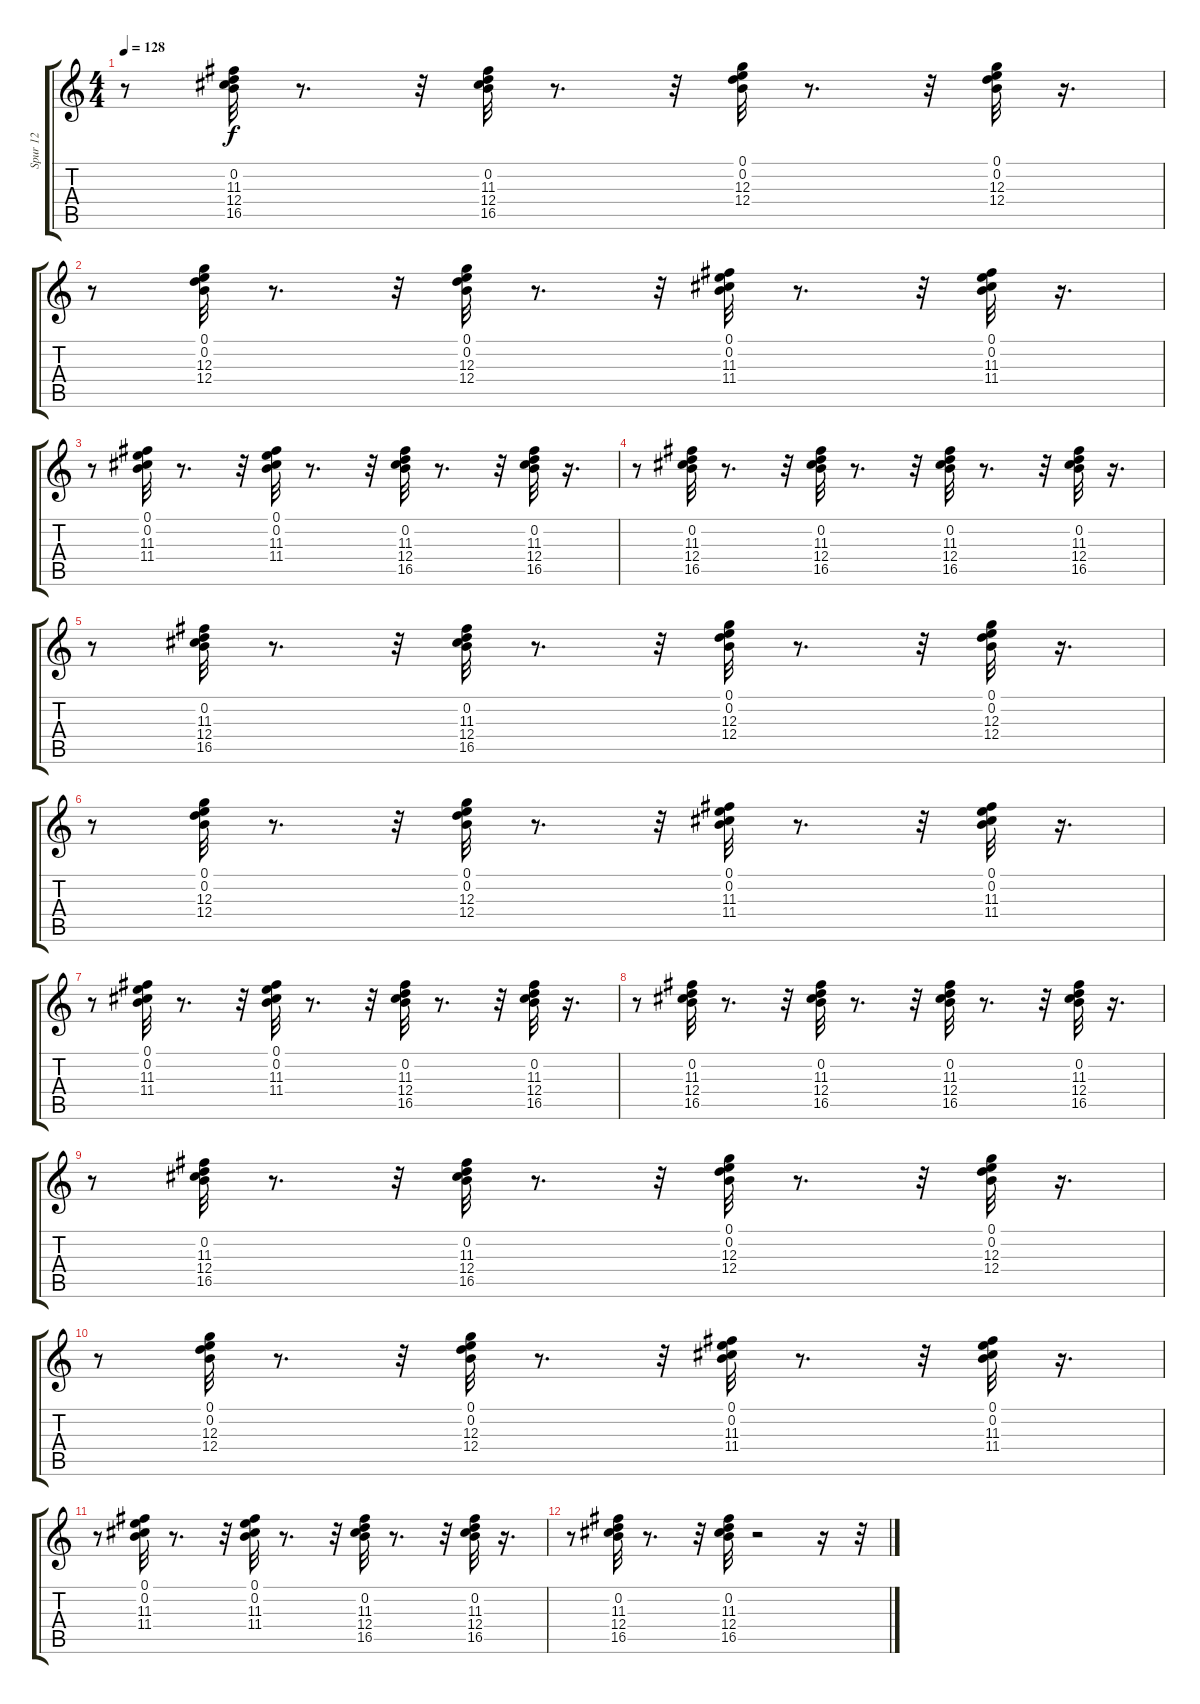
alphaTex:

\track ("Spur 12" "Spur 12") {instrument electricguitarmuted}
\staff {score tabs}
\tuning (E4 B3 G3 D3 A2 E2) {hide}
\ts (4 4)
\tempo 128
\clef g2
\ks c
r.8{dy f} (0.2 11.3 12.4 16.5).32 r.8{d} r.32 (0.2 11.3 12.4 16.5).32 r.8{d} r.32 (0.1 0.2 12.3 12.4).32 r.8{d} r.32 (0.1 0.2 12.3 12.4).32 r.16{d} |
r.8 (0.1 0.2 12.3 12.4).32 r.8{d} r.32 (0.1 0.2 12.3 12.4).32 r.8{d} r.32 (0.1 0.2 11.3 11.4).32 r.8{d} r.32 (0.1 0.2 11.3 11.4).32 r.16{d} |
r.8 (0.1 0.2 11.3 11.4).32 r.8{d} r.32 (0.1 0.2 11.3 11.4).32 r.8{d} r.32 (0.2 11.3 12.4 16.5).32 r.8{d} r.32 (0.2 11.3 12.4 16.5).32 r.16{d} |
r.8 (0.2 11.3 12.4 16.5).32 r.8{d} r.32 (0.2 11.3 12.4 16.5).32 r.8{d} r.32 (0.2 11.3 12.4 16.5).32 r.8{d} r.32 (0.2 11.3 12.4 16.5).32 r.16{d} |
r.8 (0.2 11.3 12.4 16.5).32 r.8{d} r.32 (0.2 11.3 12.4 16.5).32 r.8{d} r.32 (0.1 0.2 12.3 12.4).32 r.8{d} r.32 (0.1 0.2 12.3 12.4).32 r.16{d} |
r.8 (0.1 0.2 12.3 12.4).32 r.8{d} r.32 (0.1 0.2 12.3 12.4).32 r.8{d} r.32 (0.1 0.2 11.3 11.4).32 r.8{d} r.32 (0.1 0.2 11.3 11.4).32 r.16{d} |
r.8 (0.1 0.2 11.3 11.4).32 r.8{d} r.32 (0.1 0.2 11.3 11.4).32 r.8{d} r.32 (0.2 11.3 12.4 16.5).32 r.8{d} r.32 (0.2 11.3 12.4 16.5).32 r.16{d} |
r.8 (0.2 11.3 12.4 16.5).32 r.8{d} r.32 (0.2 11.3 12.4 16.5).32 r.8{d} r.32 (0.2 11.3 12.4 16.5).32 r.8{d} r.32 (0.2 11.3 12.4 16.5).32 r.16{d} |
r.8 (0.2 11.3 12.4 16.5).32 r.8{d} r.32 (0.2 11.3 12.4 16.5).32 r.8{d} r.32 (0.1 0.2 12.3 12.4).32 r.8{d} r.32 (0.1 0.2 12.3 12.4).32 r.16{d} |
r.8 (0.1 0.2 12.3 12.4).32 r.8{d} r.32 (0.1 0.2 12.3 12.4).32 r.8{d} r.32 (0.1 0.2 11.3 11.4).32 r.8{d} r.32 (0.1 0.2 11.3 11.4).32 r.16{d} |
r.8 (0.1 0.2 11.3 11.4).32 r.8{d} r.32 (0.1 0.2 11.3 11.4).32 r.8{d} r.32 (0.2 11.3 12.4 16.5).32 r.8{d} r.32 (0.2 11.3 12.4 16.5).32 r.16{d} |
r.8 (0.2 11.3 12.4 16.5).32 r.8{d} r.32 (0.2 11.3 12.4 16.5).32 r.2 r.16 r.32
